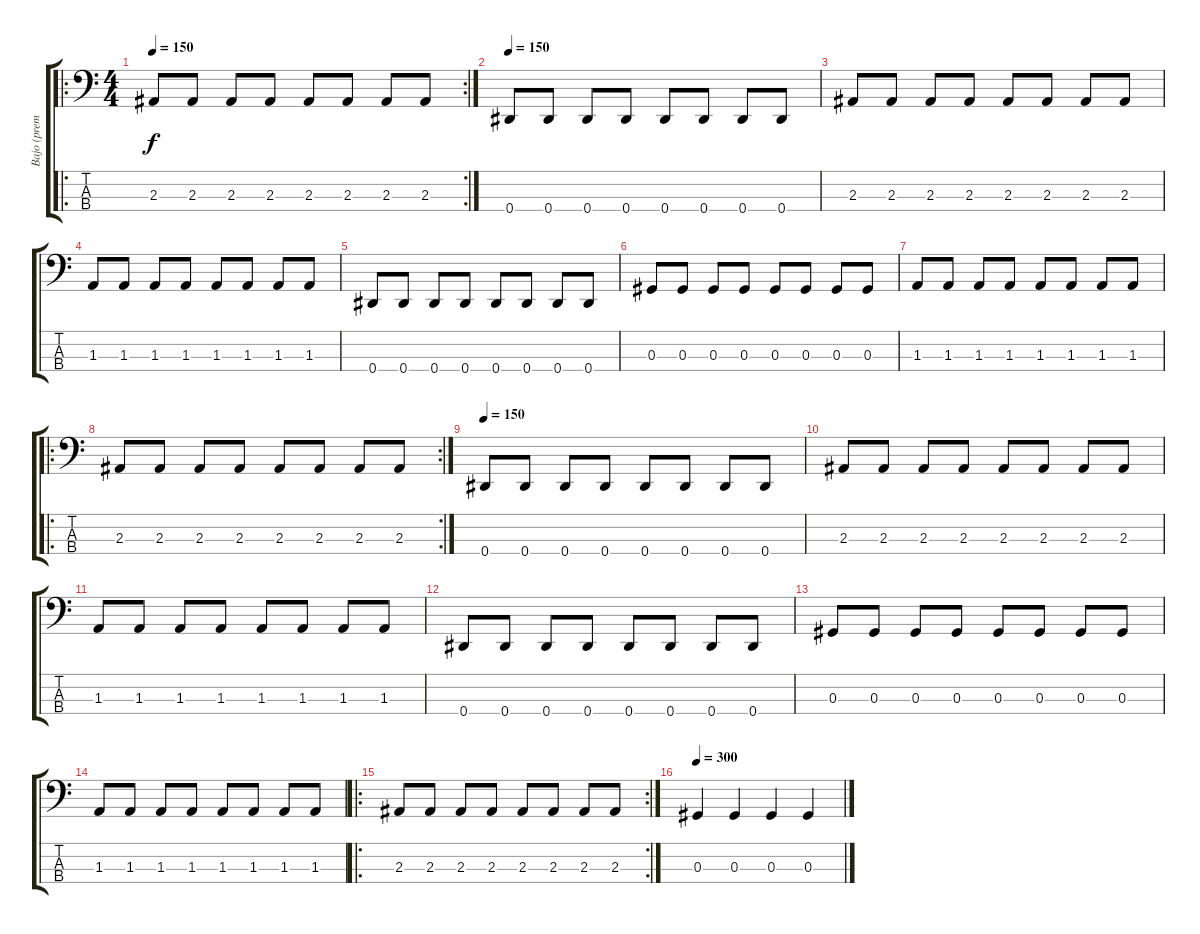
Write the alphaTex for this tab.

\track ("Bajo (premio)" "Bajo (prem") {instrument electricbasspick}
\staff {score tabs}
\tuning (Gb2 Db2 Ab1 Eb1) {hide}
\ro
\rc 2
\ts (4 4)
\tempo 150
\clef f4
\ks c
2.3.8{dy f} 2.3.8 2.3.8 2.3.8 2.3.8 2.3.8 2.3.8 2.3.8 |
\tempo 150
0.4.8 0.4.8 0.4.8 0.4.8 0.4.8 0.4.8 0.4.8 0.4.8 |
2.3.8 2.3.8 2.3.8 2.3.8 2.3.8 2.3.8 2.3.8 2.3.8 |
1.3.8 1.3.8 1.3.8 1.3.8 1.3.8 1.3.8 1.3.8 1.3.8 |
0.4.8 0.4.8 0.4.8 0.4.8 0.4.8 0.4.8 0.4.8 0.4.8 |
0.3.8 0.3.8 0.3.8 0.3.8 0.3.8 0.3.8 0.3.8 0.3.8 |
1.3.8 1.3.8 1.3.8 1.3.8 1.3.8 1.3.8 1.3.8 1.3.8 |
\ro
\rc 2
2.3.8 2.3.8 2.3.8 2.3.8 2.3.8 2.3.8 2.3.8 2.3.8 |
\tempo 150
0.4.8 0.4.8 0.4.8 0.4.8 0.4.8 0.4.8 0.4.8 0.4.8 |
2.3.8 2.3.8 2.3.8 2.3.8 2.3.8 2.3.8 2.3.8 2.3.8 |
1.3.8 1.3.8 1.3.8 1.3.8 1.3.8 1.3.8 1.3.8 1.3.8 |
0.4.8 0.4.8 0.4.8 0.4.8 0.4.8 0.4.8 0.4.8 0.4.8 |
0.3.8 0.3.8 0.3.8 0.3.8 0.3.8 0.3.8 0.3.8 0.3.8 |
1.3.8 1.3.8 1.3.8 1.3.8 1.3.8 1.3.8 1.3.8 1.3.8 |
\ro
\rc 2
2.3.8 2.3.8 2.3.8 2.3.8 2.3.8 2.3.8 2.3.8 2.3.8 |
\tempo 300
0.3.4 0.3.4 0.3.4 0.3.4
